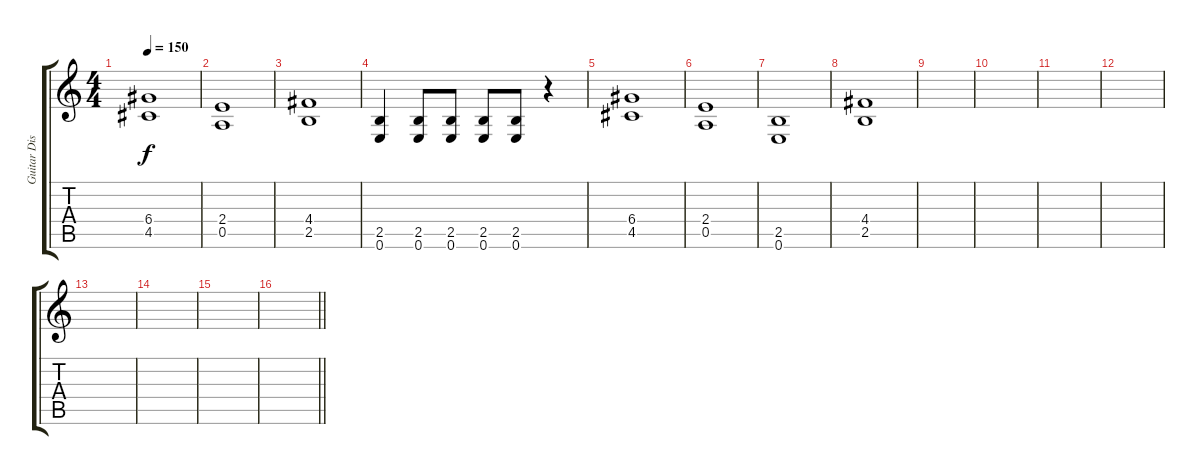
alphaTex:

\track ("Guitar Dist 3" "Guitar Dis") {instrument distortionguitar}
\staff {score tabs}
\tuning (E4 B3 G3 D3 A2 E2) {hide}
\ts (4 4)
\tempo 150
\clef g2
\ks c
(6.4 4.5).1{dy f} |
(2.4 0.5).1 |
(4.4 2.5).1 |
(2.5 0.6).4 (2.5 0.6).8 (2.5 0.6).8 (2.5 0.6).8 (2.5 0.6).8 r.4 |
(6.4 4.5).1 |
(2.4 0.5).1 |
(2.5 0.6).1 |
(4.4 2.5).1 |
|
|
|
|
|
|
|
\barLineRight lightlight
